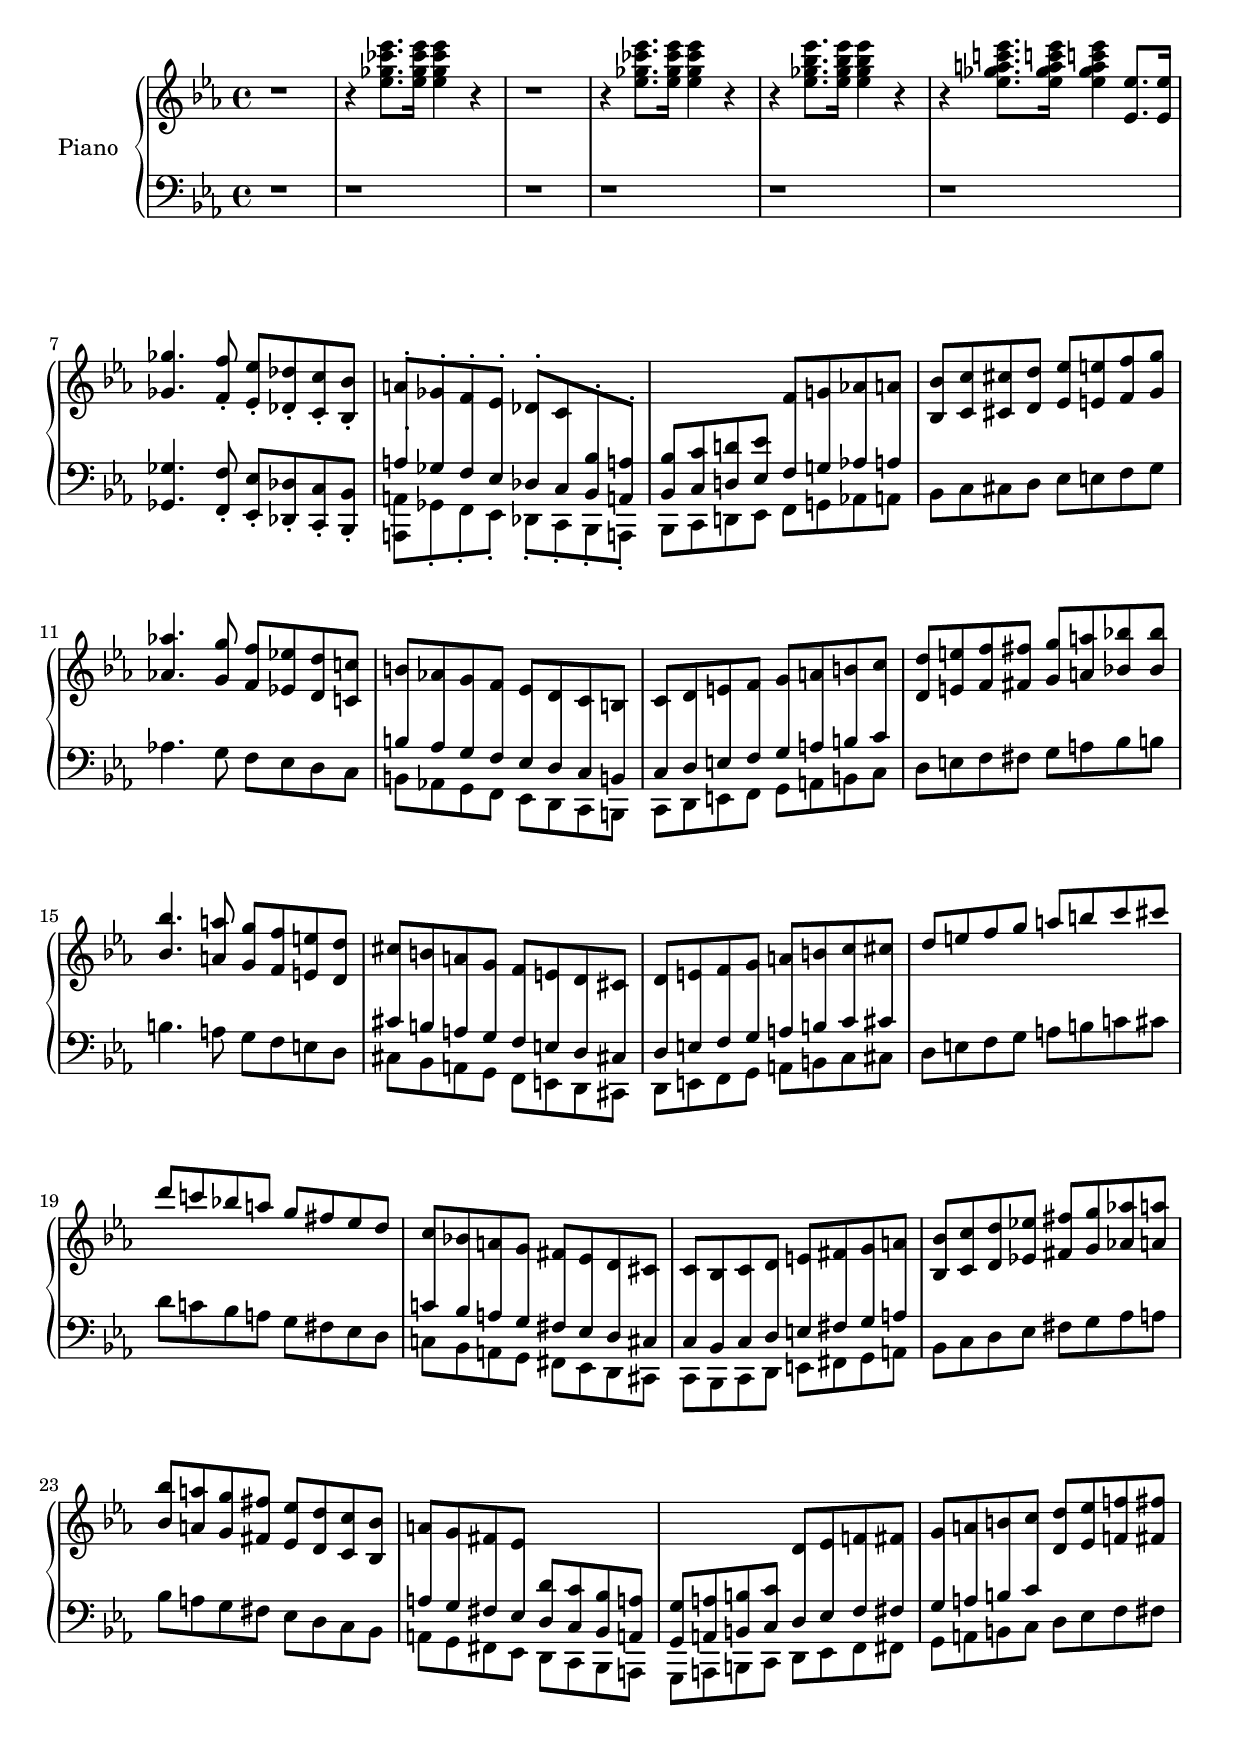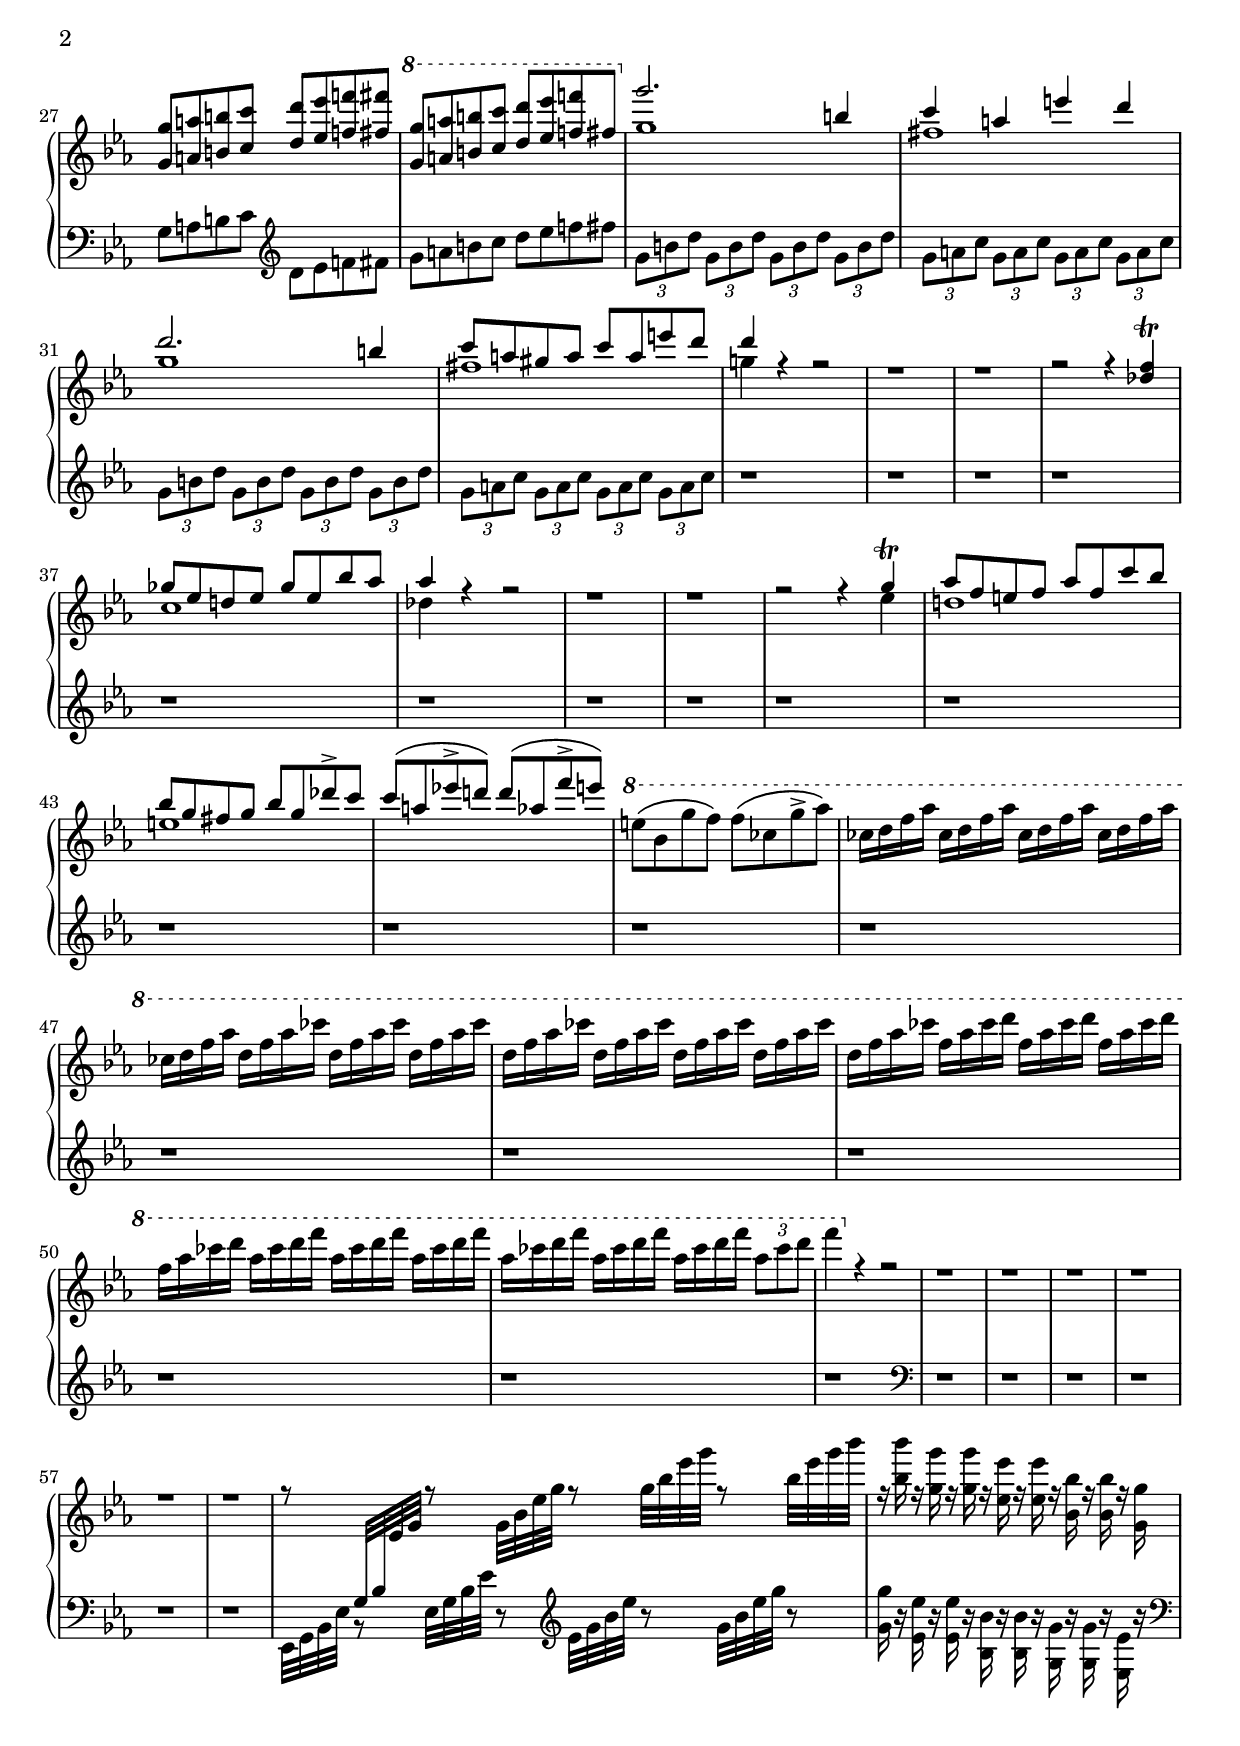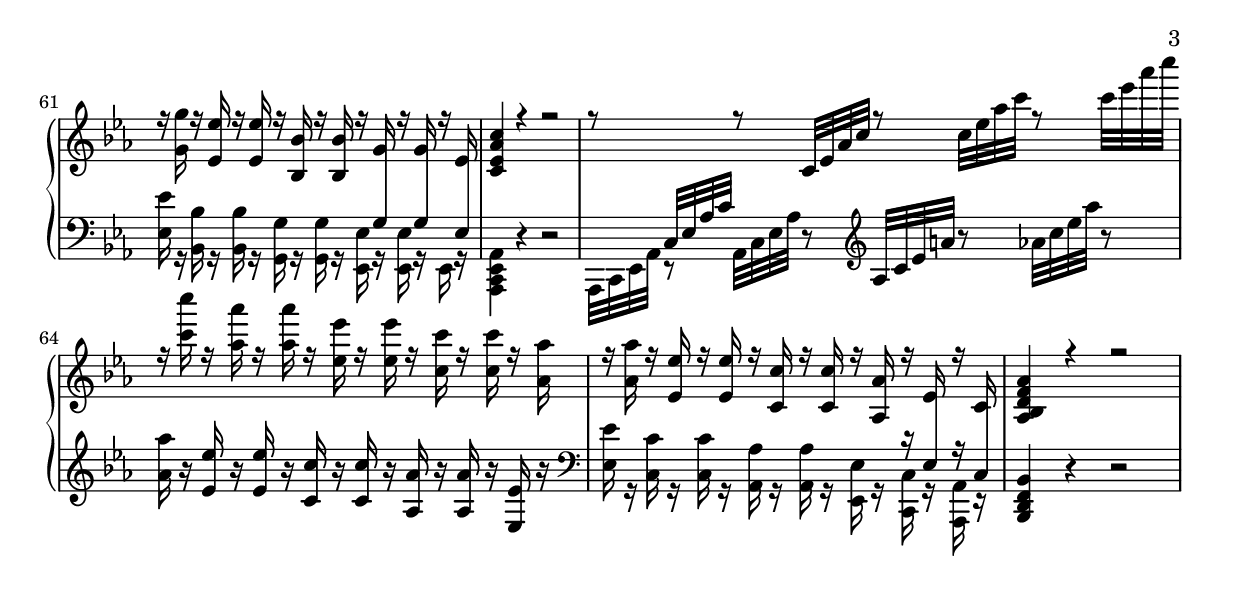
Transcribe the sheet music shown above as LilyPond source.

\version "2.20.0"

global = {
  \key ees \major
  \time 4/4
}

%\include "Piano 0-1.ly"
%\include "Piano 98-120.ly"
%\include "Piano 121-157.ly"
%\include "Piano 165-218.ly"
\version "2.20.0"

right_TwoHundredFiftyFive_TwoHundredNintyFive = \relative c' {   
  % 255
  fis16 g gis a bes b c cis d ees e f! fis g gis a |
  % 256
  bes b c cis d ees e f fis g aes! a bes! b c fis, |
  % 257
  g1~ \startTrillSpan |
  % 258
  \afterGrace g1 \stopTrillSpan fis16 \( |
  % 259
  g8 d b d g, b d, g \) |
  % 260
  b, \( d g, b \tuplet 3/2 { d8 g b } d g \) |
  % 261
  b1~ \startTrillSpan  |
  % 262
  \afterGrace b1 a16 \stopTrillSpan |
  % 263
  b8 \( g d g b, d g, b |
  % 264
  d, g b, d \tuplet 3/2 { g b d } g b \) |
  % 265
  c2 \trill c,2~ \startTrillSpan |
  % 266
  \afterGrace c1 b16 \stopTrillSpan |
  % 267
  c16 c, ees g c8 r8 r16 c, ees g c8 r8 |
  % 268
  r16 ees, g c ees8 r8 r16 ees, g c g'8 r8 |
  % 269
  r16 f, b d f8 r8 r16 f, b d f8 r8 |
  % 270
  r16 b, d f b8 r8 r16 b, d f b8 r8 |
  % 271
  \change Staff = "left"
  \voiceOne
  \tuplet 3/2 { c,,,,8 ees g } 
  \change Staff = "right"
  \tuplet 3/2 { c ees g } \tuplet 3/2 { c, ees g } c16 ees g c |
  % 272
  g'16 ees, g' ees, c' c, c' c, a'' a, a' a, g' g, g' g, |
  % 273
  fis' fis, fis' fis, ees' ees, ees' ees, d' d, d' d, cis' cis, cis' cis, |
  % 274
  c' c, c' c, a' a, a' a, fis' fis, fis' fis, d' d, d' d, |
  % 275
  r16 g bes d g8 r8 r16 g, bes d g8 r8 |
  % 276
  r16 bes, d g bes8 r8 r16 bes, d g bes8 r8 |
  % 277
  r16 c, fis a c8 r8 r16 c, fis a c8 r8 |
  % 278
  r16 fis, a c fis8 r8 r16 fis, a c fis8 r8 |
  % 279
  \change Staff = "left"
  \tuplet 3/2 { g,,,,8 bes d }
  \tuplet 3/2 { g bes d }
  \tuplet 3/2 { g, bes d }
  \change Staff = "right" 
  g16 bes d g |
  % 280
  bes16 bes, bes' bes, g' g, g' g, e'' e, e' e, des' des, des' des, |
  % 281
  c' c, c' c, b' b, b' b, bes' bes, bes' bes, g' g, g' g, |
  % 282
  e' e, e' e, c' c, c' c, bes' bes, bes' bes, g' g, g' g, |
  % 283
  \change Staff = "left"
  f16 c' aes c
  \change Staff = "right"
  f c aes c aes f' c f aes f c f |
  % 284
  c16 aes' f aes c aes f aes f c' aes c f c aes c |
  % 285
  \change Staff = "left"
  f,,16 c' aes c
  \change Staff = "right" 
  f c aes c aes f' c f aes f c f |
  % 286
  c16 aes' f aes c aes f aes f c' aes c f c aes c |
  % 287
  b,16 f' d f b f d f d b' f b d b f b |
  % 288
  f16 d' b d f d b d b f' d f b f d f |
  % 289
  b,,16 f' d f b f d f d b' f b d b f b |
  % 290
  f16 d' b d f d b d b f' d f b f d f |
  % 291
  c,16 aes' ees aes c aes ees aes ees c' aes c ees c aes c |
  % 292
  ees,16 c' ges c ees c ges c ges ees' c ees ges ees c ees |
  % 293
  g,!16 ees' bes! ees g! ees bes ees bes g' ees g bes g ees g |
  % 294
  ees16 bes' ges bes ees bes ges bes \ottava 1 ees bes' ges bes ees bes ges bes |
  % 295
  ees4 \ottava 0 r4 r2 |
}

left_TwoHundredFiftyFive_TwoHundredNintyFive = \relative c {
  % 255
  fis16 g gis a bes b c cis d ees e f \clef treble fis g gis a |
  % 256
  bes b c cis d ees e f fis g aes! a bes! b c gis, |
  % 257
  g'1~ \startTrillSpan |
  % 258
  \afterGrace g1 \stopTrillSpan fis16 \( |
  % 259
  g8 d b d g, b d, g \)
  % 260
  b,8 \( d g, b \tuplet 3/2 { d g b } d g \) |
  % 261
  b1~ \startTrillSpan |
  % 262
  \afterGrace b1 \stopTrillSpan a16 \( |
  % 263
  b8 g d g b, d g, b |
  % 264
  d,8 g b, d \tuplet 3/2 { g b d } g b \) |
  % 265
  c2 \trill c,~ \startTrillSpan |
  % 266
  \afterGrace c1 \stopTrillSpan b16 |
  % 267
  c,16 ees g ees g ees g ees c ees g ees g ees g ees |
  % 268
  c ees g ees g ees g ees c ees g ees g ees g ees |
  % 269
  \clef bass d,16 d' d, d' g, <b d> f' <b, d> g <b d> f' <b, d> f' <b, d> f' <b, d> |
  % 270
  g16 <b d> f' <b, d> f' <b, d> f' <b, d> g <b d> f' <b, d> f' <b, d> f' <b, d> |
  % 271
  \stemDown \tuplet 3/2 { c,,8 ees g } \stemNeutral \tuplet 3/2 { c ees g } \tuplet 3/2 { c, ees g } \clef treble c16 ees g c \clef bass |
  % 272
  ees,,16 ees' ees, ees' c, c' c, c' a a' a, a' g, g' g, g' |
  % 273
  fis, fis' fis, fis' ees, ees' ees, ees' d, d' d, d' cis, cis' cis, cis' |
  % 274
  c,!16 c'! c, c' a, a' a, a' fis, fis' fis, fis' d, d' d, d' |
  % 275
  g16 bes d bes d bes d bes g bes d bes d bes d bes |
  % 276
  g16 bes d bes d bes d bes g bes d bes d bes d bes |
  % 277
  a,16 a' a, a' d, <fis a> c' <fis, a> d <fis a> c' <fis, a> c' <fis, a> c' <fis, a> |
  % 278
  d16 <fis a> c' <fis, a> c' <fis, a> c' <fis, a> d <fis a> c' <fis, a> c' <fis, a> c' <fis, a> |
  % 279
  \stemDown \tuplet 3/2 { g,,8 bes d } \tuplet 3/2 { g8 bes d } \tuplet 3/2 { g,8 bes d } g16 bes d g \stemNeutral |
  % 280
  bes,,16 bes' bes, bes' g, g' g, g' e e' e, e' des, des' des, des' |
  % 281
  c,16 c' c, c' b, b' b, b' bes, bes' bes, bes' g, g' g, g' |
  % 282
  e, e' e, e' c, c' c, c' bes, bes' bes, bes' c, c' c, c' |
  % 283
  \stemDown f,16 c' aes c f c aes c aes f' c f aes f c f \stemNeutral |
  % 284
  c16 aes' f aes c aes f aes f c' aes c f c aes c |
  % 285
  f,,16 c' aes c f c aes c aes f' c f aes f c f |
  % 286
  c16 aes' f aes c aes f aes f c' aes c f c aes c |
  % 287
  b,16 f' d f b f d f d b' f b d b f b |
  % 288
  f16 d' b d f d b d \clef treble b f' d f b f d f \clef bass |
  % 289
  b,,16 f' d f b f d f d b' f b d b f b |
  % 290
  f16 d' b d f d b d \clef treble b f' d f b f d f \clef bass |
  % 291
  c,16 aes' ees aes c  aes ees aes ees c' aes c ees c aes c |
  % 292
  ees,16 c' ges c ees c ees c ees, ees' c ees ges ees c ees \clef treble |
  % 293
  g,16 ees' bes! ees g ees b ees b g' ees g bes g ees g |
  % 294
  ees16 bes' ges bes ees bes ges bes ees bes' ges bes ees bes ges bes |
  % 295
  ees4 r4 r2 |
}


right = \relative c' {
  \global
%  \right_Zero_One
%  \right_NinetyEight_OneHundredTwenty
%  \right_OneHundredTwentyOne_OneHundredFiftySeven
%  \right_OneHundredSixtyFive_TwoHundredEighteen
%  \right_TwoHundredFiftyFive_TwoHundredNintyFive

  % 296
  r1 |
  % 297
  r4 <ees' ges ces ees>8. <ees ges ces ees>16 <ees ges ces ees>4 r4 |
  % 298
  r1 |
  % 299
  r4 <ees ges ces ees>8. <ees ges ces ees>16 <ees ges ces ees>4 r4 |
  % 300
  r4 <ees ges bes ees>8. <ees ges bes ees>16 <ees ges bes ees>4 r4 |
  % 301
  r4 <ees ges a c! ees>8. <ees ges a c! ees>16 <ees ges a c! ees>4 <ees, ees'>8. <ees ees'>16 |
  % 302
  \stemUp <ges ges'>4. <f f'>8-. <ees ees'>8-. <des des'>-. <c c'>-. <bes bes'>-. |
  % 303
  \voiceOne
  a'8-. ges-. f-. ees-. des-. c \change Staff = "left" bes-. a!-. |
  % 304
  <bes, bes'>8 <c c'> <d! d'!> <ees ees'> \change Staff = "right" f' g! aes! a |
  % 305
  <bes, bes'>8 <c c'> <cis cis'> <d d'> <ees ees'> <e e'> <f f'> <g g'> |
  % 306 
  <aes! aes'!>4. <g g'>8 <f f'> <ees! ees'!> <d d'> <c! c'!> |
  % 307
  b'8 aes! g f ees d c b |
  % 308
  c8 d e f g a b c |
  % 309
  <d, d'>8 <e e'> <f f'> <fis fis'> <g g'> <a a'> <bes! bes'!> <bes bes'> |
  % 310
  <bes bes'>4. <a a'>8 <g g'> <f f'> <e e'> <d d'> |
  % 311
  cis'8 b a g f e d cis |
  % 312
  d8 e f g a b c cis |
  % 313
  d8 e f g a b c cis |
  % 314
  d8 c! bes! a g fis ees d |
  % 315
  c8 bes! a g fis ees d cis |
  % 316
  c8 bes c d e fis g a |
  % 317
  <bes, bes'>8 <c c'> <d d'> <ees! ees'!> <fis fis'> <g g'> <aes! aes'!> <a a'> |
  % 318
  <bes bes'>8 <a a'> <g g'> <fis fis'> <ees ees'> <d d'> <c c'> <bes bes'> |
  % 319
  a'8 g fis ees s2 |
  % 320
  s2 d8 ees f! fis |
  % 321
  g8 a b c <d, d'> <ees ees'> <f! f'!> <fis fis'> |
  % 322
  <g g'>8 <a a'> <b b'> <c c'> <d d'> <ees ees'> <f! f'!> <fis fis'> |
  % 323
  \ottava 1 <g g'>8 <a! a'!> <b b'> <c c'> <d d'> <ees ees'> <f! f'!> fis \ottava 0 |
  % 324
  << { g2. b,4 } \\ { g1 } >> |
  % 325
  << { c4 a e' d } \\ { fis,1 } >> |
  % 326
  << { d'2. b4 } \\ { g1 } >> |
  % 327
  << { c8 a gis a c a e' d } \\ { fis,1 } >> |
  % 328
  << { d'4 } \\ { g,!4 } >> r4 r2 |
  % 329
  r1 |
  % 330
  r1 |
  % 331
  r2 r4 <des f>4 \trill 
  % 332
  <<
    { ges8 ees d! ees ges ees bes' aes }
    \\
    { c,1 }
  >>
  % 333
  <<
    { aes'4 }
    \\
    { des,4 }
  >> r4 r2
  % 334
  r1 |
  % 335
  r1 |
  % 336
  r2 r4 
  <<
    { g4 \trill }
    \\
    { ees4 }
  >> |
  % 337
  <<
    { aes8 f e f aes f c' bes }
    \\
    { d,!1 }
  >> |
  % 338
  <<
    { bes'8 g fis g bes g des'-> c }
    \\
    { e,1 }
  >> |
  % 339
  c'8 \( a ees'!-> d! \) d \( aes f'-> e \) |
  % 340
  \ottava 1 \stemDown
  e \( bes g' f \) f \( ces g'-> aes \) |
  % 341
  ces,16 d f aes ces, d f aes ces, d f aes ces, d f aes |
  % 342
  ces,16 d f aes d, f aes ces d, f aes ces d, f aes ces |
  % 343
  d,16 f aes ces d, f aes ces d, f aes ces d, f aes ces |
  % 344
  d,16 f aes ces f, aes ces d f, aes ces d f, aes ces d |
  % 345
  f,16 aes ces d aes ces d f aes, ces d f aes, ces d f |
  % 346
  aes,16 ces d f aes, ces d f aes, ces d f \tuplet 3/2 { aes,8 ces d } |
  % 347
  f4 \ottava 0 r4 r2 \stemNeutral |
  % 348
  r1 |
  % 349
  r1 |
  % 350
  r1 |
  % 351
  r1 |
  % 352
  r1 |
  % 353
  r1 |
  % 354
  r8 \change Staff = "left" \stemUp g,,,,32 bes \change Staff = "right" ees g \stemNeutral r8 g32 bes ees g r8 g32 bes ees g r8 bes,32 ees g bes |
  % 355
  r16 <bes, bes'> r16 <g g'> r16 <g g'> r16 <ees ees'> r16 <ees ees'> r16 <bes bes'> r16 <bes bes'> r16 <g g'> |
  % 356
  r16 <g g'> r16 <ees ees'> r16 <ees ees'> r16 <bes bes'> r16 <bes bes'> r16 g' r16 g r16 ees |
  % 357
  <c ees aes c>4 r4 r2 |
  % 358
  r8 \stemUp \change Staff = "left" c,32 ees aes c \change Staff = "right" \stemNeutral r8 c32 ees aes c r8 c32 ees aes c r8 c32 ees aes c |
  % 359
  r16 <c, c'> r16 <aes aes'> r16 <aes aes'> r16 <ees ees'> r16 <ees ees'> r16 <c c'> r16 <c c'> r16 <aes aes'> |
  % TODO: 
  % 360
  r16 <aes aes'> r16 <ees ees'> r16 <ees ees'> r16 <c c'> r16 <c c'> r16 <aes aes'> r16 ees' r16 c |
  % 361
  <aes bes d f aes>4 r4 r2 |
}
  
left = \relative c {
  \global
%  \left_Zero_One
%  \left_NinetyEight_OneHundredTwenty
%  \left_OneHundredTwentyOne_OneHundredFiftySeven
%  \left_OneHundredSixtyFive_TwoHundredEighteen
%  \left_TwoHundredFiftyFive_TwoHundredNintyFive
  
  
  % 296
  r1 |
  % 297
  r1 |
  % 298
  r1 |
  % 299
  r1 |
  % 300
  r1 |
  % 301
  r1 |
  % 302
  <ges ges'>4. <f f'>8-. <ees ees'>8-. <des des'>-. <c c'>-. <bes bes'>-. |
  % 303
  <<
    { \autoBeamOff \crossStaff { a''8-. ges f ees des c bes a! } \autoBeamOn }
    \\
    { <a, a'>8 ges'8-. f-. ees-. des-. c-. bes-. a!-. } |
  >>
  % 304
  <<
    { \autoBeamOff \crossStaff { s2 f''8 g! aes! a } \autoBeamOn }
    \\
    { bes,,8 c d! ees f g! aes! a } |
  >>
  % 305
  \stemDown bes8 c cis d ees e f g |
  % 306
  aes!4. g8 f ees d c |
  % 307
  <<
    { \autoBeamOff \crossStaff { b' aes g f ees d c b! } \autoBeamOn }
    \\
    { b8 aes! g f ees d c b } |
  >> |
  % 308
  <<
    { \autoBeamOff \crossStaff { c' d e f g a b c } \autoBeamOn }
    \\
    { c,,8 d e f g a b c } |
  >> |
  % 309
  d8 e f fis g a bes b |
  % 310
  b4. a8 g f e d |
  % 311
  <<
    { \autoBeamOff \crossStaff { cis' b a g f e d cis! } \autoBeamOn }
    \\
    { cis8 bes a g f e d cis } |
  >> |
  % 312
  <<
    { \autoBeamOff \crossStaff { d'8 e f g a b c cis! } \autoBeamOn }
    \\
    { d,,8 e f g a b c cis } |
  >> |
  % 313
  d8 e f g a b c! cis |
  % 314
  d8 c! bes a g fis ees d |
  % 315
  <<
    { \autoBeamOff \crossStaff { c'!8 bes a g fis ees d cis! } \autoBeamOn }
    \\
    { c!8 bes a g fis ees d cis } |
  >> |
  % 316
  <<
    { \autoBeamOff \crossStaff { c'8 bes c d e fis g a! } \autoBeamOn }
    \\
    { c,,8 bes c d e fis g a! } |
  >> |
  % 317
  bes8 c d ees fis g aes a |
  % 318
  bes8 a g fis ees d c bes |
  % 319
  <<
    { \autoBeamOff \crossStaff { a'!8 g fis ees \autoBeamOn <d d'> <c c'> <bes bes'> <a! a'!>  }  }
    \\
    { \stemDown a8 g fis ees d c bes a } |
  >> |
  % 320
  <<
    { <g' g'>8 <a! a'!> <b b'> <c c'> \autoBeamOff \crossStaff { d ees f fis } \autoBeamOn }
    \\
    { \stemDown g,,8 a b c d ees f fis } |
  >> |
  % 321
  <<
    { \autoBeamOff \crossStaff { g'8 a b c \autoBeamOn } }
    \\
    { \stemDown g,8 a b c d ees f fis \stemNeutral } |
  >> |
  % 322
  g8 a b c \clef treble d ees f! fis |
  % 323
  g8 a b c d ees f! fis |
  % 324
  \tuplet 3/2 { g, b d } 
  \tuplet 3/2 { g, b d }
  \tuplet 3/2 { g, b d }
  \tuplet 3/2 { g, b d } |
  % 325
  \tuplet 3/2 { g, a c }
  \tuplet 3/2 { g a c }
  \tuplet 3/2 { g a c }
  \tuplet 3/2 { g a c } |
  % 326
  \tuplet 3/2 { g b d }
  \tuplet 3/2 { g, b d }
  \tuplet 3/2 { g, b d }
  \tuplet 3/2 { g, b d } |
  % 327
  \tuplet 3/2 { g, a c }
  \tuplet 3/2 { g a c }
  \tuplet 3/2 { g a c }
  \tuplet 3/2 { g a c } |
  % 328
  r1 |
  % 329
  r1 |
  % 330
  r1 |
  % 331
  r1 |
  % 332
  r1 |
  % 333
  r1 |
  % 334
  r1 |
  % 335
  r1 |
  % 336
  r1 |
  % 337
  r1 |
  % 338
  r1 |
  % 339
  r1 |
  % 340
  r1 |
  % 341
  r1 |
  % 342
  r1 |
  % 343
  r1 |
  % 344
  r1 |
  % 345
  r1 |
  % 346
  r1 |
  % 347
  r1 \clef bass |
  % 348
  r1 |
  % 349
  r1 |
  % 350
  r1 |
  % 351
  r1 |
  % 352
  r1 |
  % 353
  r1 |
  % 354
  ees,,,32 g bes ees r8 ees32 g bes ees r8 \clef treble ees32 g bes ees r8 g,32 bes ees g r8  | 
  % 355
  \stemDown <g, g'>16 r16 <ees ees'> r16 <ees ees'> r16 <bes bes'> r16 <bes bes'> r16 <g g'> r16 <g g'> r16 <ees ees'> r16 |
  % 356
  <<
    { \autoBeamOff \crossStaff { s2 s8. g16 s16 g s16 ees \autoBeamOn } }
    \\
    { \clef bass <ees ees'>16 r16 <bes bes'> r16 <bes bes'> r16 <g g'> r16 <g g'> r16 <ees ees'> r16 <ees ees'> r16 ees r16 \stemNeutral } |
  >>  
  % 357
  <aes, c ees aes>4 r4 r2 |
  % 358
  \stemDown 
  aes32 c ees aes r8 aes32 c ees aes r8 \clef treble \stemNeutral aes32 c ees a r8 aes32 c ees aes r8 |
  % 359
  <aes, aes'>16 r16 <ees ees'> r16 <ees ees'> r16 <c c'> r16 <c c'> r16 <aes aes'> r16 <aes aes'> r16 <ees ees'> r16 |
  % 360
  <<
    { \autoBeamOff \crossStaff { s2 s4 r16 ees r16 c \autoBeamOn } }
    \\
    { \clef bass <ees ees'>16 r16 <c c'> r16 <c c'> r16 <aes aes'> r16 <aes aes'> r16 <ees ees'> r16 <c c'> r16 <aes aes'> r16 } |
  >>
  % 361
  <bes d f bes>4 r4 r2 |
}

\score {
  \new PianoStaff \with {
    instrumentName = "Piano"
  } <<
    \new Staff = "right" \with {
      midiInstrument = "acoustic grand"
    } \right
    \new Staff = "left" \with {
      midiInstrument = "acoustic grand"
    } { \clef bass \left }
  >>
  \layout { 
    \context {
      \PianoStaff
      \consists #Span_stem_engraver
    }
  }
  \midi {
    \tempo 4=100
  }
}
